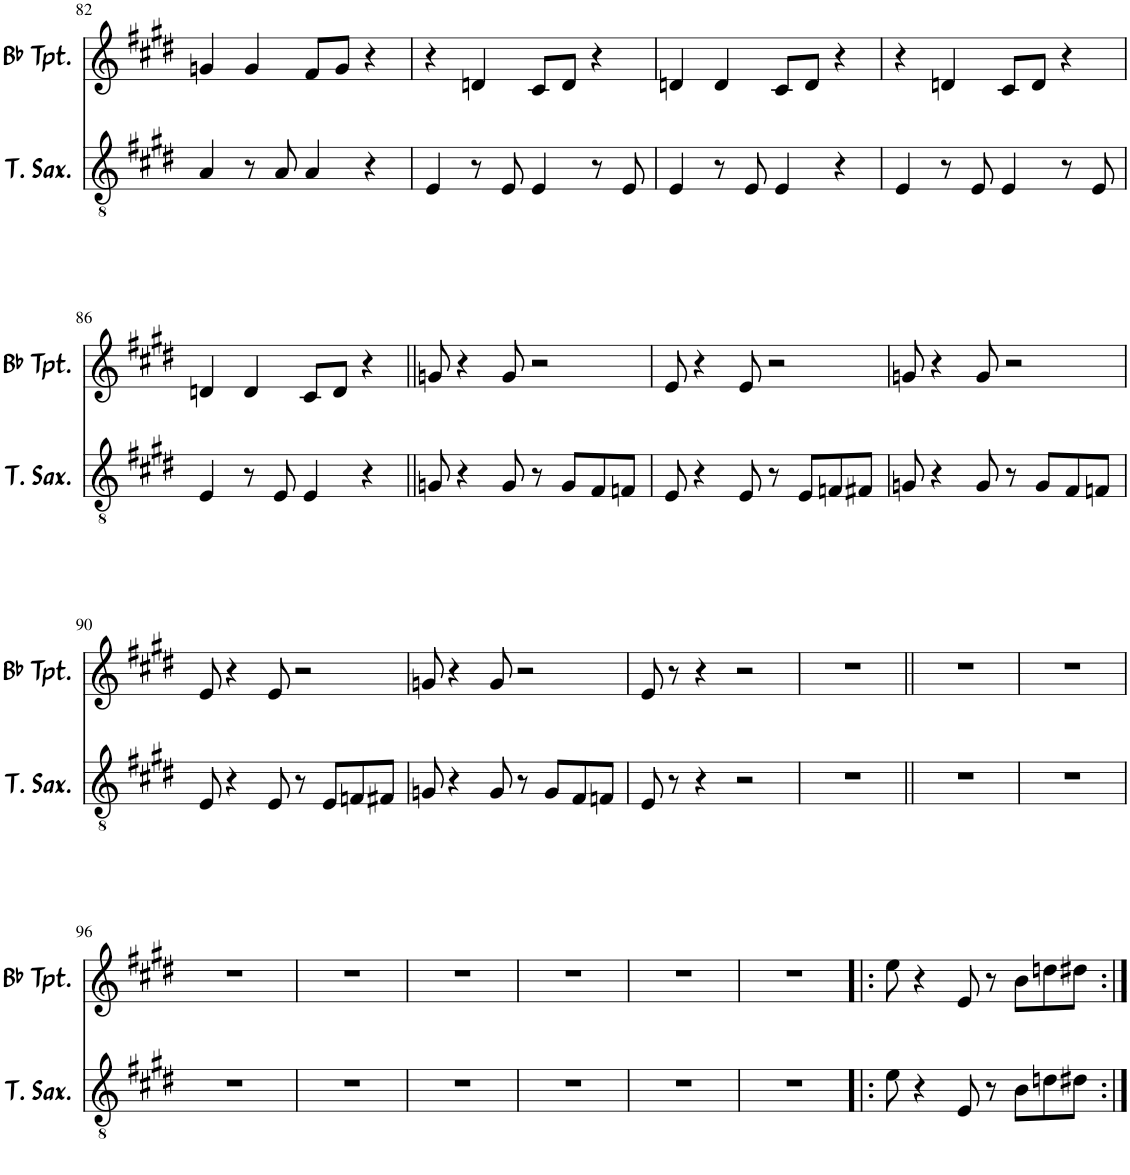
**kern	**kern
*part2	*part1
*staff2	*staff1
*I"Tenor Saxophone	*I"Bb Trumpet
*I'T. Sax.	*I'Bb Tpt.
!!LO:PB:g=z
*clefGv2	*clefG2
*ITrd8c14	*ITrd1c2
*k[f#c#g#d#]	*k[f#c#g#d#]
*M4/4	*M4/4
=82	=82
4A/	4gn/
8r	4g/
8A/	.
4A/	8f#/L
.	8g/J
4r	4r
=83	=83
4E/	4r
8r	4dn/
8E/	.
4E/	8c#/L
.	8d/J
8r	4r
8E/	.
=84	=84
4E/	4dn/
8r	4d/
8E/	.
4E/	8c#/L
.	8d/J
4r	4r
=85	=85
4E/	4r
8r	4dn/
8E/	.
4E/	8c#/L
.	8d/J
8r	4r
8E/	.
!!LO:LB:g=z
=86	=86
4E/	4dn/
8r	4d/
8E/	.
4E/	8c#/L
.	8d/J
4r	4r
=87||	=87||
8Gn/	8gn/
4r	4r
8G/	8g/
8r	2r
8G/L	.
8F#/	.
8Fn/J	.
=88	=88
8E/	8e/
4r	4r
8E/	8e/
8r	2r
8E/L	.
8Fn/	.
8F#X/J	.
=89	=89
8Gn/	8gn/
4r	4r
8G/	8g/
8r	2r
8G/L	.
8F#/	.
8Fn/J	.
!!LO:LB:g=z
=90	=90
8E/	8e/
4r	4r
8E/	8e/
8r	2r
8E/L	.
8Fn/	.
8F#X/J	.
=91	=91
8Gn/	8gn/
4r	4r
8G/	8g/
8r	2r
8G/L	.
8F#/	.
8Fn/J	.
=92	=92
8E/	8e/
8r	8r
4r	4r
2r	2r
=93	=93
1r	1r
=94||	=94||
1r	1r
=95	=95
1r	1r
!!LO:LB:g=z
=96	=96
1r	1r
=97	=97
1r	1r
=98	=98
1r	1r
=99	=99
1r	1r
=100	=100
1r	1r
=101	=101
1r	1r
=102!|:	=102!|:
8e\	8ee\
4r	4r
8E/	8e/
8r	8r
8B\L	8b\L
8dn\	8ddn\
8d#X\J	8dd#X\J
=:|!	=:|!
*-	*-
